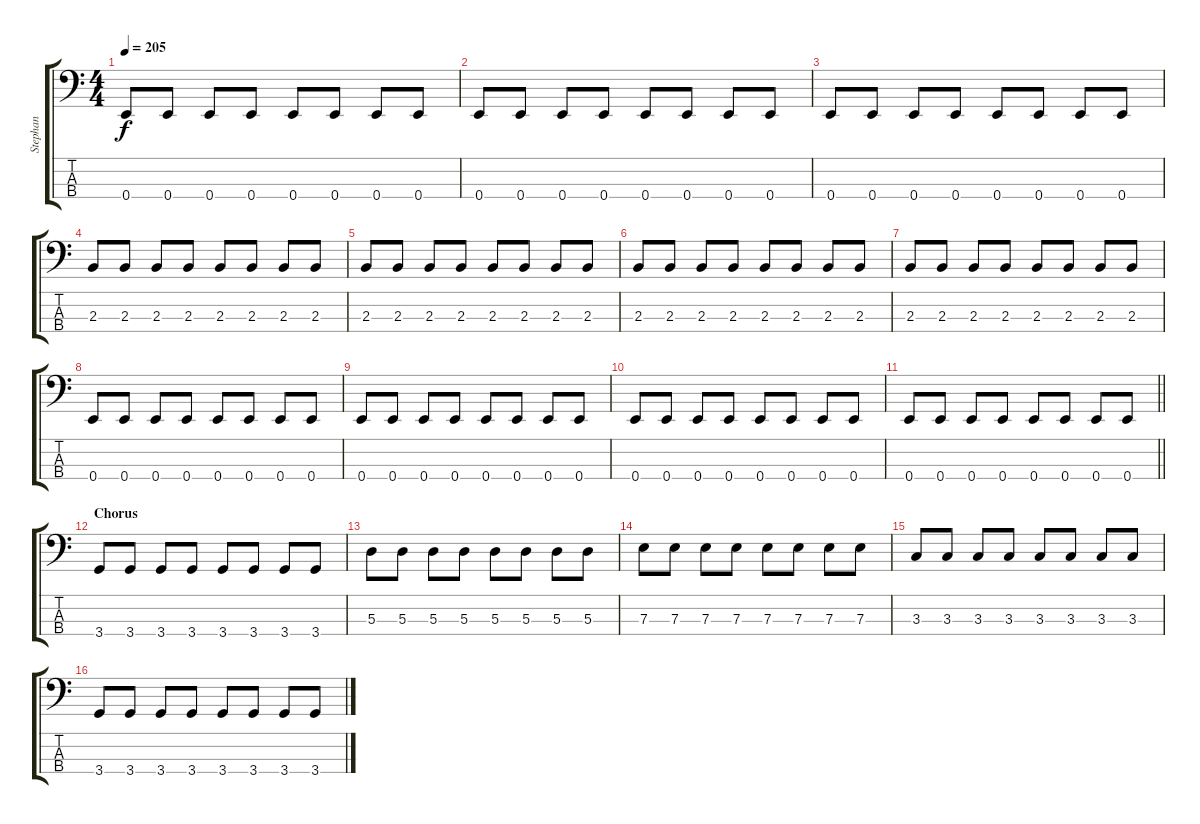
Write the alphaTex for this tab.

\track ("Stephan" "Stephan") {instrument electricbasspick}
\staff {score tabs}
\tuning (G2 D2 A1 E1) {hide}
\ts (4 4)
\tempo 205
\clef f4
\ks c
0.4.8{dy f} 0.4.8 0.4.8 0.4.8 0.4.8 0.4.8 0.4.8 0.4.8 |
0.4.8 0.4.8 0.4.8 0.4.8 0.4.8 0.4.8 0.4.8 0.4.8 |
0.4.8 0.4.8 0.4.8 0.4.8 0.4.8 0.4.8 0.4.8 0.4.8 |
2.3.8 2.3.8 2.3.8 2.3.8 2.3.8 2.3.8 2.3.8 2.3.8 |
2.3.8 2.3.8 2.3.8 2.3.8 2.3.8 2.3.8 2.3.8 2.3.8 |
2.3.8 2.3.8 2.3.8 2.3.8 2.3.8 2.3.8 2.3.8 2.3.8 |
2.3.8 2.3.8 2.3.8 2.3.8 2.3.8 2.3.8 2.3.8 2.3.8 |
0.4.8 0.4.8 0.4.8 0.4.8 0.4.8 0.4.8 0.4.8 0.4.8 |
0.4.8 0.4.8 0.4.8 0.4.8 0.4.8 0.4.8 0.4.8 0.4.8 |
0.4.8 0.4.8 0.4.8 0.4.8 0.4.8 0.4.8 0.4.8 0.4.8 |
\barLineRight lightlight
0.4.8 0.4.8 0.4.8 0.4.8 0.4.8 0.4.8 0.4.8 0.4.8 |
\section ("" "Chorus")
3.4.8 3.4.8 3.4.8 3.4.8 3.4.8 3.4.8 3.4.8 3.4.8 |
5.3.8 5.3.8 5.3.8 5.3.8 5.3.8 5.3.8 5.3.8 5.3.8 |
7.3.8 7.3.8 7.3.8 7.3.8 7.3.8 7.3.8 7.3.8 7.3.8 |
3.3.8 3.3.8 3.3.8 3.3.8 3.3.8 3.3.8 3.3.8 3.3.8 |
3.4.8 3.4.8 3.4.8 3.4.8 3.4.8 3.4.8 3.4.8 3.4.8
